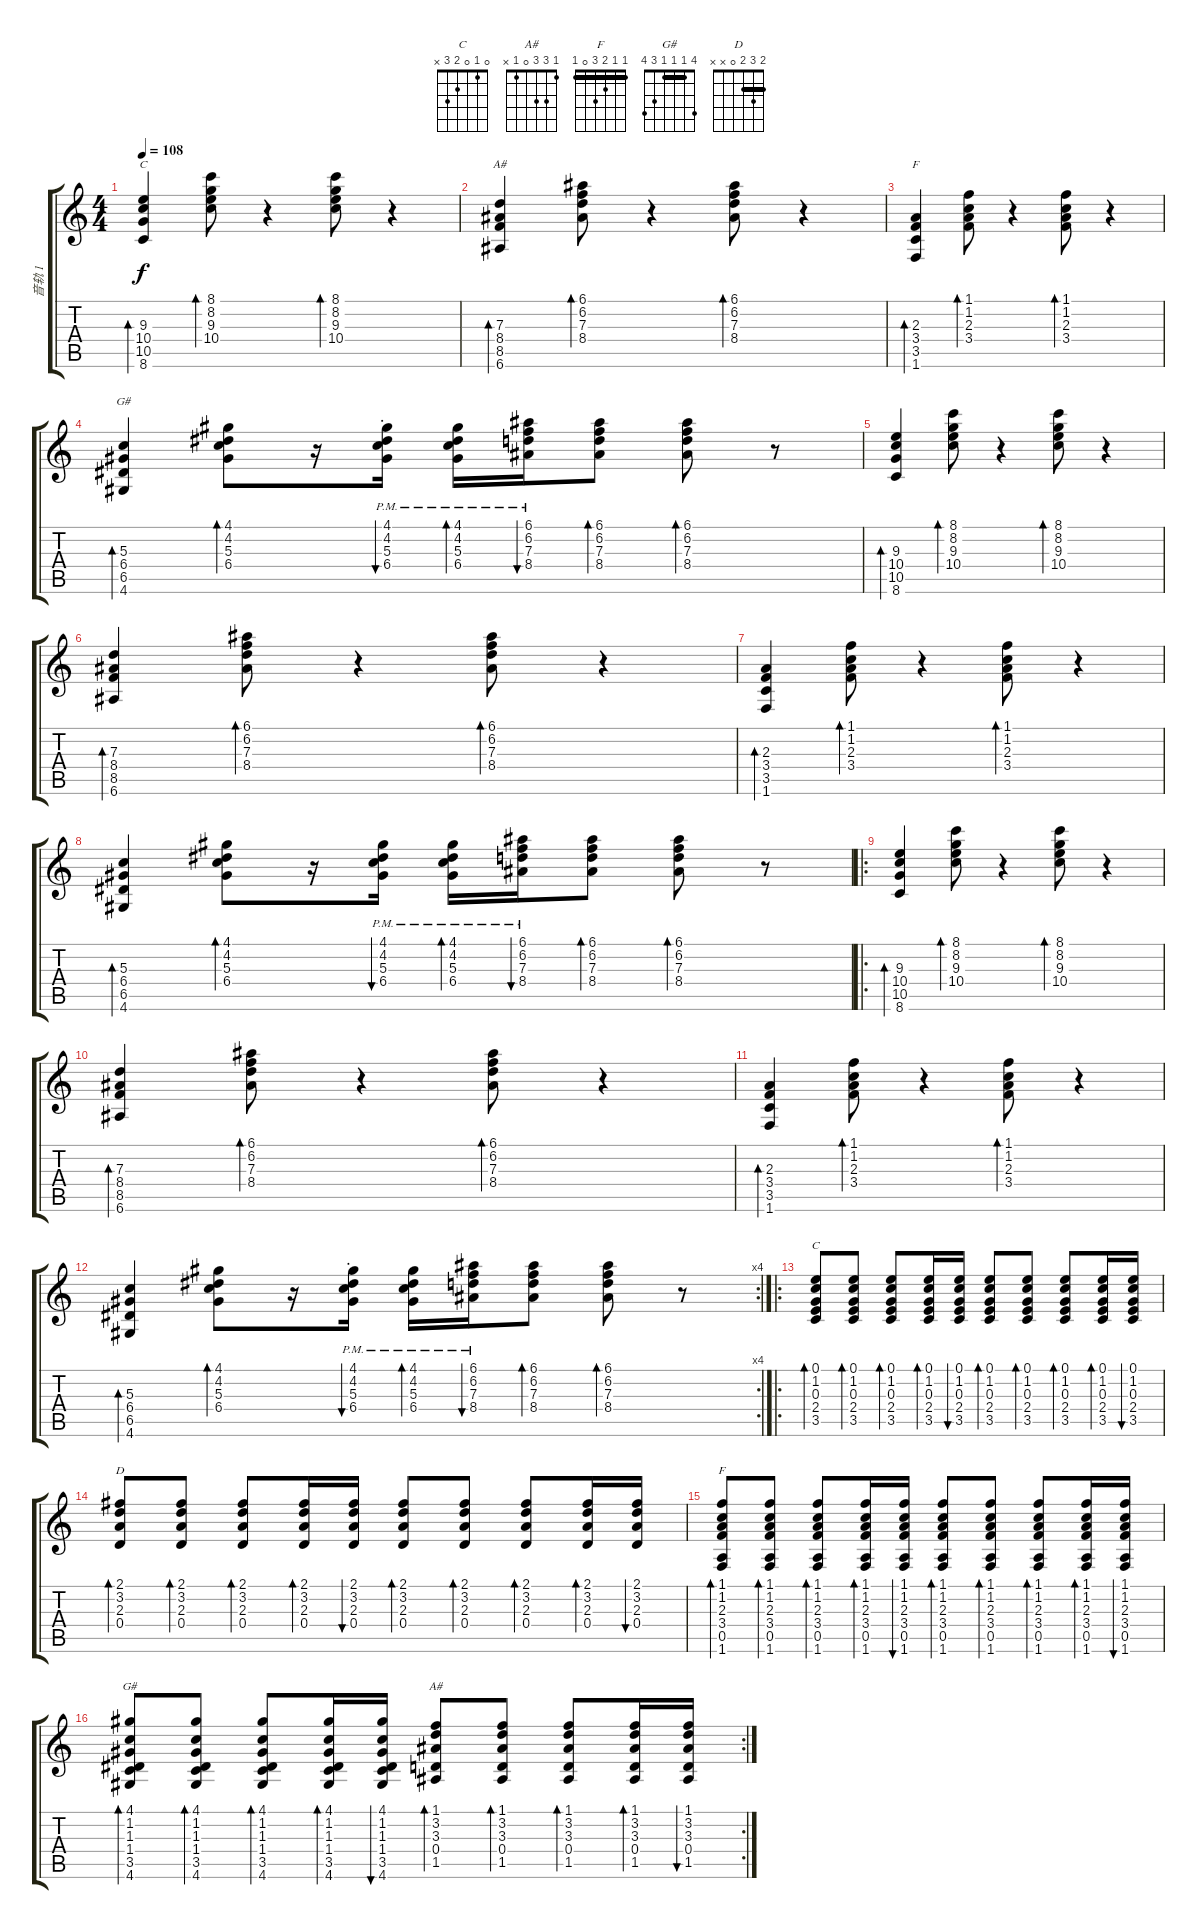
\track ("音轨 1" "音轨 1") {instrument acousticguitarsteel}
\staff {score tabs}
\tuning (E4 B3 G3 D3 A2 E2) {hide}
\chord ("C" 8 8 9 10 10 8) {firstfret 8 barre 8}
\chord ("A#" 6 6 7 8 8 6) {firstfret 6 barre 6}
\chord ("F" 1 1 2 3 3 1) {barre 1}
\chord ("G#" 4 4 5 6 6 4) {firstfret 4 barre 4}
\chord ("C" 0 1 0 2 3 x)
\chord ("D" 2 3 2 0 x x) {barre 2}
\chord ("F" 1 1 2 3 0 1) {barre 1}
\chord ("G#" 4 1 1 1 3 4) {barre 1}
\chord ("A#" 1 3 3 0 1 x)
\ts (4 4)
\tempo 108
\clef g2
\ks c
(9.3 10.4 10.5 8.6).4{bd 60 ch "C" dy f instrument acousticguitarsteel} (8.1 8.2 9.3 10.4).8{bd 60} r.4 (8.1 8.2 9.3 10.4).8{bd 60} r.4 |
(7.3 8.4 8.5 6.6).4{bd 60 ch "A#"} (6.1 6.2 7.3 8.4).8{bd 60} r.4 (6.1 6.2 7.3 8.4).8{bd 60} r.4 |
(2.3 3.4 3.5 1.6).4{bd 60 ch "F"} (1.1 1.2 2.3 3.4).8{bd 60} r.4 (1.1 1.2 2.3 3.4).8{bd 60} r.4 |
(5.3 6.4 6.5 4.6).4{bd 60 ch "G#"} (4.1 4.2 5.3 6.4).8{bd 60} r.16 (4.1{pm} 4.2{st} 5.3{pm} 6.4{pm}).16{bu 60} (4.1{pm} 4.2{pm} 5.3{pm} 6.4{pm}).16{bd 60} (6.1{pm} 6.2{pm} 7.3{pm} 8.4{pm}).16{bu 60} (6.1 6.2 7.3 8.4).8{bd 60} (6.1 6.2 7.3 8.4).8{bd 60} r.8 |
(9.3 10.4 10.5 8.6).4{bd 60} (8.1 8.2 9.3 10.4).8{bd 60} r.4 (8.1 8.2 9.3 10.4).8{bd 60} r.4 |
(7.3 8.4 8.5 6.6).4{bd 60} (6.1 6.2 7.3 8.4).8{bd 60} r.4 (6.1 6.2 7.3 8.4).8{bd 60} r.4 |
(2.3 3.4 3.5 1.6).4{bd 60} (1.1 1.2 2.3 3.4).8{bd 60} r.4 (1.1 1.2 2.3 3.4).8{bd 60} r.4 |
(5.3 6.4 6.5 4.6).4{bd 60} (4.1 4.2 5.3 6.4).8{bd 60} r.16 (4.1{pm} 4.2{pm} 5.3{pm} 6.4{pm}).16{bu 60} (4.1{pm} 4.2{pm} 5.3{pm} 6.4{pm}).16{bd 60} (6.1{pm} 6.2{pm} 7.3{pm} 8.4{pm}).16{bu 60} (6.1 6.2 7.3 8.4).8{bd 60} (6.1 6.2 7.3 8.4).8{bd 60} r.8 |
\ro
(9.3 10.4 10.5 8.6).4{bd 60} (8.1 8.2 9.3 10.4).8{bd 60} r.4 (8.1 8.2 9.3 10.4).8{bd 60} r.4 |
(7.3 8.4 8.5 6.6).4{bd 60} (6.1 6.2 7.3 8.4).8{bd 60} r.4 (6.1 6.2 7.3 8.4).8{bd 60} r.4 |
(2.3 3.4 3.5 1.6).4{bd 60} (1.1 1.2 2.3 3.4).8{bd 60} r.4 (1.1 1.2 2.3 3.4).8{bd 60} r.4 |
\rc 4
(5.3 6.4 6.5 4.6).4{bd 60} (4.1 4.2 5.3 6.4).8{bd 60} r.16 (4.1{pm} 4.2{st} 5.3{pm} 6.4{pm}).16{bu 60} (4.1{pm} 4.2{pm} 5.3{pm} 6.4{pm}).16{bd 60} (6.1{pm} 6.2{pm} 7.3{pm} 8.4{pm}).16{bu 60} (6.1 6.2 7.3 8.4).8{bd 60} (6.1 6.2 7.3 8.4).8{bd 60} r.8 |
\ro
(0.1 1.2 0.3 2.4 3.5).8{bd 60 ch "C"} (0.1 1.2 0.3 2.4 3.5).8{bd 60} (0.1 1.2 0.3 2.4 3.5).8{bd 60} (0.1 1.2 0.3 2.4 3.5).16{bd 60} (0.1 1.2 0.3 2.4 3.5).16{bu 60} (0.1 1.2 0.3 2.4 3.5).8{bd 60} (0.1 1.2 0.3 2.4 3.5).8{bd 60} (0.1 1.2 0.3 2.4 3.5).8{bd 60} (0.1 1.2 0.3 2.4 3.5).16{bd 60} (0.1 1.2 0.3 2.4 3.5).16{bu 60} |
(2.1 3.2 2.3 0.4).8{bd 60 ch "D"} (2.1 3.2 2.3 0.4).8{bd 60} (2.1 3.2 2.3 0.4).8{bd 60} (2.1 3.2 2.3 0.4).16{bd 60} (2.1 3.2 2.3 0.4).16{bu 60} (2.1 3.2 2.3 0.4).8{bd 60} (2.1 3.2 2.3 0.4).8{bd 60} (2.1 3.2 2.3 0.4).8{bd 60} (2.1 3.2 2.3 0.4).16{bd 60} (2.1 3.2 2.3 0.4).16{bu 60} |
(1.1 1.2 2.3 3.4 0.5 1.6).8{bd 60 ch "F"} (1.1 1.2 2.3 3.4 0.5 1.6).8{bd 60} (1.1 1.2 2.3 3.4 0.5 1.6).8{bd 60} (1.1 1.2 2.3 3.4 0.5 1.6).16{bd 60} (1.1 1.2 2.3 3.4 0.5 1.6).16{bu 60} (1.1 1.2 2.3 3.4 0.5 1.6).8{bd 60} (1.1 1.2 2.3 3.4 0.5 1.6).8{bd 60} (1.1 1.2 2.3 3.4 0.5 1.6).8{bd 60} (1.1 1.2 2.3 3.4 0.5 1.6).16{bd 60} (1.1 1.2 2.3 3.4 0.5 1.6).16{bu 60} |
\rc 2
(4.1 1.2 1.3 1.4 3.5 4.6).8{bd 60 ch "G#"} (4.1 1.2 1.3 1.4 3.5 4.6).8{bd 60} (4.1 1.2 1.3 1.4 3.5 4.6).8{bd 60} (4.1 1.2 1.3 1.4 3.5 4.6).16{bd 60} (4.1 1.2 1.3 1.4 3.5 4.6).16{bu 60} (1.1 3.2 3.3 0.4 1.5).8{bd 60 ch "A#"} (1.1 3.2 3.3 0.4 1.5).8{bd 60} (1.1 3.2 3.3 0.4 1.5).8{bd 60} (1.1 3.2 3.3 0.4 1.5).16{bd 60} (1.1 3.2 3.3 0.4 1.5).16{bu 60}
